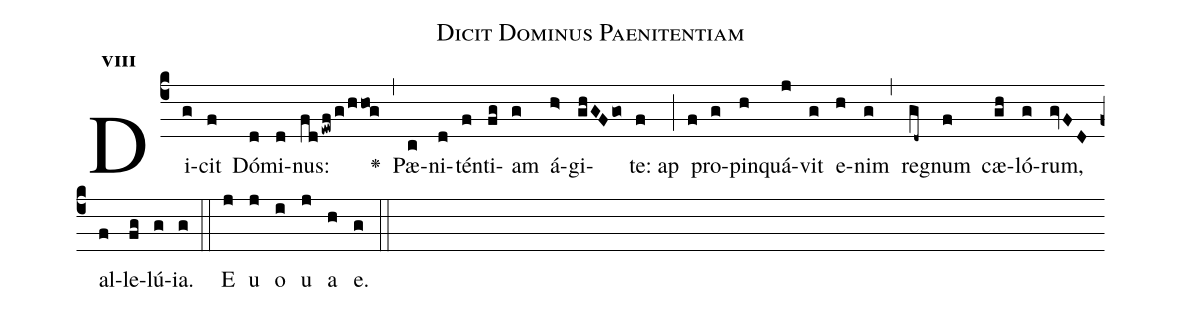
name:Dicit Dominus Paenitentiam;
office-part:Antiphona;
mode:8;
%%
initial-style: 1;
name: Dicit Dominus Paenitentiam
book: Antiphonae & Responsoria/Tomus I, p. 29;
occasion: Hebdomada II Adventus Feria II;
office-part: Laudes Ant E;
user-notes: ;
commentary: ;
annotation: 8g;
centering-scheme: english;
fontsize: 12;
font: OFLSortsMillGoudy;
height: 11;
width: 4.5;
%%
(c4)Di(g)cit(f) Dó(d)mi(d)nus:(fd/ewf/g/hhog) <v>\greheightstar</v>(,) Pæ(c)ni(d)tén(f)ti(fg)am(g) á(h>)gi(ghGFgo)te:(f) ap(;f)pro(g)pin(h)quá(j)vit(g) e(h)nim(g) (,) re(gd~)gnum(f) cæ(gh)ló(g)rum,(gvFD) al(f)le(fg)lú(g)ia.(g) (::)
E(j) u(j) o(i) u(j) a(h) e.(g) (::)
